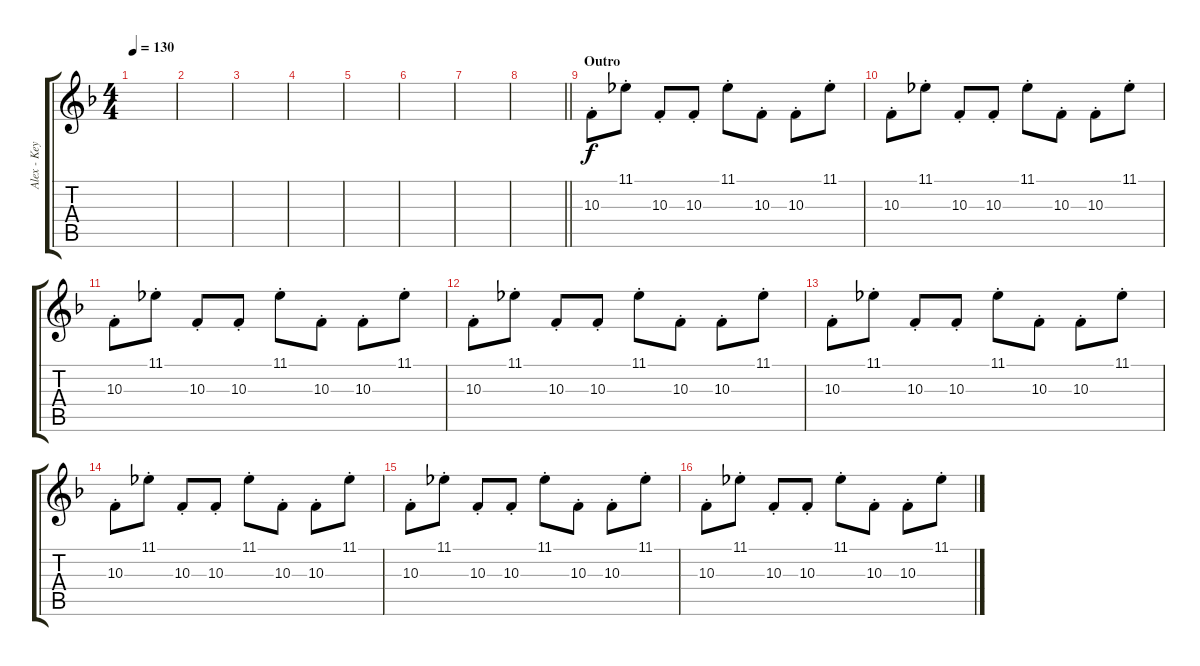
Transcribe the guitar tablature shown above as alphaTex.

\track ("Alex - Keyboard Strings" "Alex - Key") {instrument stringensemble1}
\staff {score tabs}
\tuning (E4 B3 G3 D3 A2 E2) {hide}
\ts (4 4)
\tempo 130
\clef g2
\ks f
|
|
|
|
|
|
|
\barLineRight lightlight
|
\section ("" "Outro")
10.3{st}.8{volume 10 instrument celesta} 11.1{st}.8 10.3{st}.8 10.3{st}.8 11.1{st}.8 10.3{st}.8 10.3{st}.8 11.1{st}.8 |
10.3{st}.8 11.1{st}.8 10.3{st}.8 10.3{st}.8 11.1{st}.8 10.3{st}.8 10.3{st}.8 11.1{st}.8 |
10.3{st}.8 11.1{st}.8 10.3{st}.8 10.3{st}.8 11.1{st}.8 10.3{st}.8 10.3{st}.8 11.1{st}.8 |
10.3{st}.8 11.1{st}.8 10.3{st}.8 10.3{st}.8 11.1{st}.8 10.3{st}.8 10.3{st}.8 11.1{st}.8 |
10.3{st}.8 11.1{st}.8 10.3{st}.8 10.3{st}.8 11.1{st}.8 10.3{st}.8 10.3{st}.8 11.1{st}.8 |
10.3{st}.8 11.1{st}.8 10.3{st}.8 10.3{st}.8 11.1{st}.8 10.3{st}.8 10.3{st}.8 11.1{st}.8 |
10.3{st}.8 11.1{st}.8 10.3{st}.8 10.3{st}.8 11.1{st}.8 10.3{st}.8 10.3{st}.8 11.1{st}.8 |
10.3{st}.8 11.1{st}.8 10.3{st}.8 10.3{st}.8 11.1{st}.8 10.3{st}.8 10.3{st}.8 11.1{st}.8
